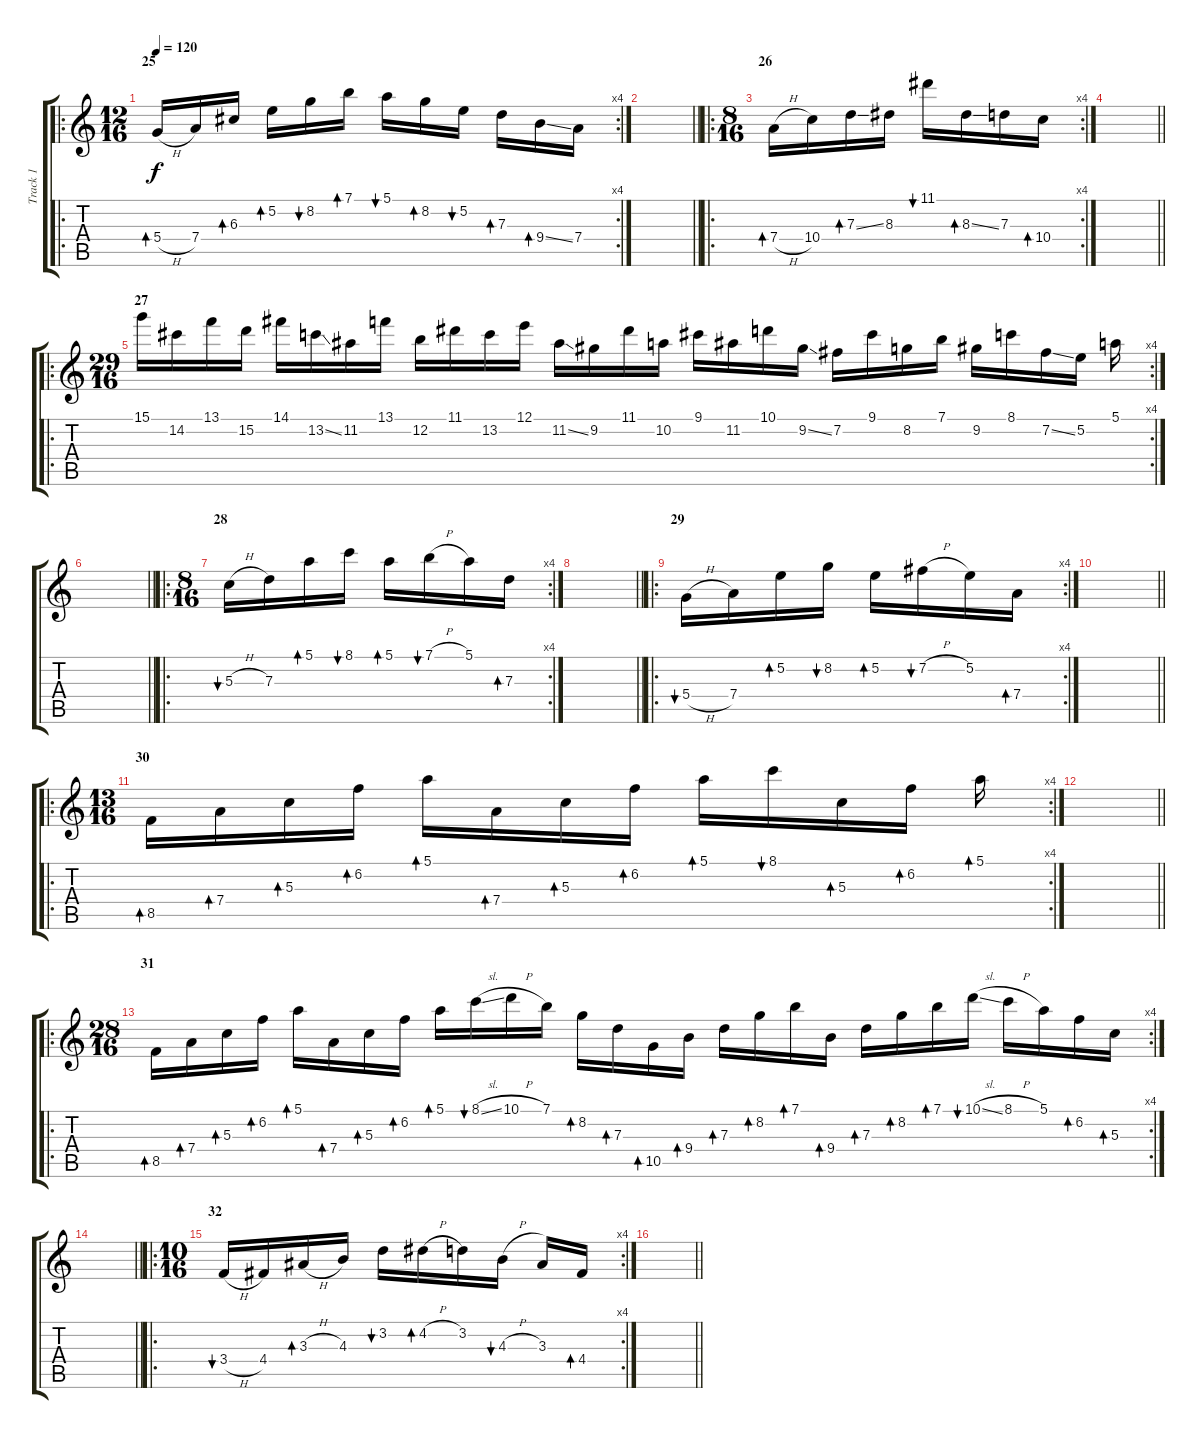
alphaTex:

\track ("Track 1" "Track 1") {instrument distortionguitar}
\staff {score tabs}
\tuning (E4 B3 G3 D3 A2 E2) {hide}
\ro
\rc 4
\ts (12 16)
\section ("" "25")
\tempo 120
\clef g2
\ks c
5.4{h}.16{bd 60 dy f} 7.4.16 6.3.16{bd 60} 5.2.16{bd 60} 8.2.16{bu 60} 7.1.16{bd 60} 5.1.16{bu 60} 8.2.16{bd 60} 5.2.16{bu 60} 7.3.16{bd 60} 9.4{ss}.16{bd 60} 7.4.16 |
\barLineRight lightlight
|
\ro
\rc 4
\ts (8 16)
\section ("" "26")
7.4{h}.16{bd 60} 10.4.16 7.3{ss}.16{bd 60} 8.3.16 11.1.16{bu 60} 8.3{ss}.16{bd 60} 7.3.16 10.4.16{bd 60} |
\barLineRight lightlight
|
\ro
\rc 4
\ts (29 16)
\section ("" "27")
15.1.16 14.2.16 13.1.16 15.2.16 14.1.16 13.2{ss}.16 11.2.16 13.1.16 12.2.16 11.1.16 13.2.16 12.1.16 11.2{ss}.16 9.2.16 11.1.16 10.2.16 9.1.16 11.2.16 10.1.16 9.2{ss}.16 7.2.16 9.1.16 8.2.16 7.1.16 9.2.16 8.1.16 7.2{ss}.16 5.2.16 5.1.16 |
\barLineRight lightlight
|
\ro
\rc 4
\ts (8 16)
\section ("" "28")
5.3{h}.16{bu 60} 7.3.16 5.1.16{bd 60} 8.1.16{bu 60} 5.1.16{bd 60} 7.1{h}.16{bu 60} 5.1.16 7.3.16{bd 60} |
\barLineRight lightlight
|
\ro
\rc 4
\section ("" "29")
5.4{h}.16{bu 60} 7.4.16 5.2.16{bd 60} 8.2.16{bu 60} 5.2.16{bd 60} 7.2{h}.16{bu 60} 5.2.16 7.4.16{bd 60} |
\barLineRight lightlight
|
\ro
\rc 4
\ts (13 16)
\section ("" "30")
8.5.16{bd 60} 7.4.16{bd 60} 5.3.16{bd 60} 6.2.16{bd 60} 5.1.16{bd 60} 7.4.16{bd 60} 5.3.16{bd 60} 6.2.16{bd 60} 5.1.16{bd 60} 8.1.16{bu 60} 5.3.16{bd 60} 6.2.16{bd 60} 5.1.16{bd 60} |
\barLineRight lightlight
|
\ro
\rc 4
\ts (28 16)
\section ("" "31")
8.5.16{bd 60} 7.4.16{bd 60} 5.3.16{bd 60} 6.2.16{bd 60} 5.1.16{bd 60} 7.4.16{bd 60} 5.3.16{bd 60} 6.2.16{bd 60} 5.1.16{bd 60} 8.1{sl}.16{bu 60} 10.1{h}.16 7.1.16 8.2.16{bd 60} 7.3.16{bd 60} 10.5.16{bd 60} 9.4.16{bd 60} 7.3.16{bd 60} 8.2.16{bd 60} 7.1.16{bd 60} 9.4.16{bd 60} 7.3.16{bd 60} 8.2.16{bd 60} 7.1.16{bd 60} 10.1{sl}.16{bu 60} 8.1{h}.16 5.1.16 6.2.16{bd 60} 5.3.16{bd 60} |
\barLineRight lightlight
|
\ro
\rc 4
\ts (10 16)
\section ("" "32")
3.4{h}.16{bu 60} 4.4.16 3.3{h}.16{bd 60} 4.3.16 3.2.16{bu 60} 4.2{h}.16{bd 60} 3.2.16 4.3{h}.16{bu 60} 3.3.16 4.4.16{bd 60} |
\barLineRight lightlight
